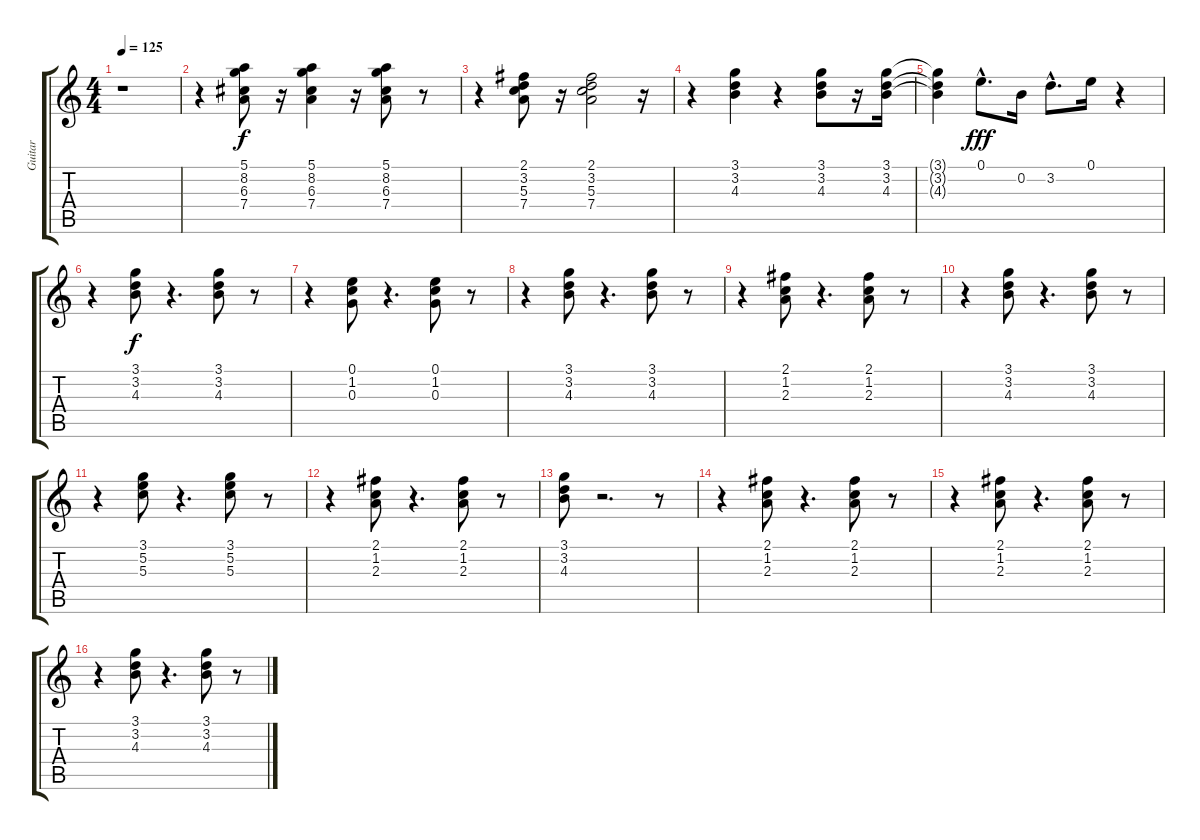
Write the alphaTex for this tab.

\track ("Guitar" "Guitar") {instrument acousticguitarsteel}
\staff {score tabs}
\tuning (E4 B3 G3 D3 A2 E2) {hide}
\ts (4 4)
\tempo 125
\clef g2
\ks c
r.1{dy f instrument acousticguitarsteel} |
r.4 (5.1 8.2 6.3 7.4).8 r.16 (5.1 8.2 6.3 7.4).4 r.16 (5.1 8.2 6.3 7.4).8 r.8 |
r.4 (2.1 3.2 5.3 7.4).8 r.16 (2.1 3.2 5.3 7.4).2 r.16 |
r.4 (3.1 3.2 4.3).4 r.4 (3.1 3.2 4.3).8 r.16 (3.1 3.2 4.3).16 |
(3.1{t} 3.2{t} 4.3{t}).4 0.1{hac}.8{d dy fff} 0.2.16 3.2{hac}.8{d} 0.1.16 r.4 |
r.4 (3.1 3.2 4.3).8{dy f} r.4{d} (3.1 3.2 4.3).8 r.8 |
r.4 (0.1 1.2 0.3).8 r.4{d} (0.1 1.2 0.3).8 r.8 |
r.4 (3.1 3.2 4.3).8 r.4{d} (3.1 3.2 4.3).8 r.8 |
r.4 (2.1 1.2 2.3).8 r.4{d} (2.1 1.2 2.3).8 r.8 |
r.4 (3.1 3.2 4.3).8 r.4{d} (3.1 3.2 4.3).8 r.8 |
r.4 (3.1 5.2 5.3).8 r.4{d} (3.1 5.2 5.3).8 r.8 |
r.4 (2.1 1.2 2.3).8 r.4{d} (2.1 1.2 2.3).8 r.8 |
(3.1 3.2 4.3).8 r.2{d} r.8 |
r.4 (2.1 1.2 2.3).8 r.4{d} (2.1 1.2 2.3).8 r.8 |
r.4 (2.1 1.2 2.3).8 r.4{d} (2.1 1.2 2.3).8 r.8 |
r.4 (3.1 3.2 4.3).8 r.4{d} (3.1 3.2 4.3).8 r.8
